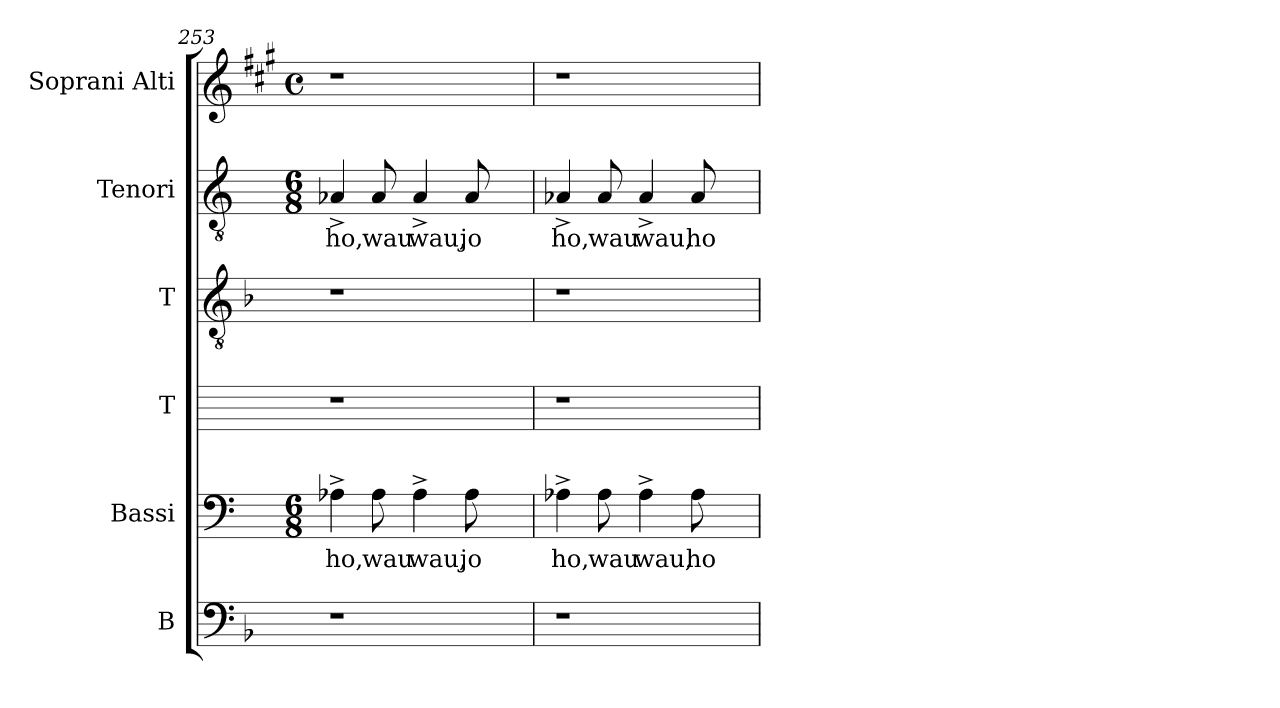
**kern	**kern	**text	**kern	**kern	**kern	**text	**kern
*part6	*part5	*part5	*part4	*part3	*part2	*part2	*part1
*staff6	*staff5	*staff5	*staff4	*staff3	*staff2	*staff2	*staff1
*I"B	*I"Bassi	*	*I"T	*I"T	*I"Tenori	*	*I"Soprani  Alti
*I'B	*I'B	*	*I'T	*I'T	*I'T	*	*I'S  A
*clefF4	*clefF4	*	*	*clefGv2	*clefGv2	*	*clefG2
*k[b-]	*k[]	*	*	*k[b-]	*k[]	*	*k[f#c#g#]
*F:	*C:	*	*	*F:	*C:	*	*A:
*	*M6/8	*	*	*	*M6/8	*	*M4/4
*	*	*	*	*	*	*	*met(c)
=253	=253	=253	=253	=253	=253	=253	=253
!	!	!LO:LY:b:cj	!	!	!	!LO:LY:b:cj	!
1r	4A-X^>\	ho,	1r	1r	4A-X^>/	ho,	1r
!	!	!LO:LY:b:cj	!	!	!	!LO:LY:b:cj	!
.	8A-\	wau	.	.	8A-/	wau	.
!	!	!LO:LY:b:cj	!	!	!	!LO:LY:b:cj	!
.	4A-^>\	wau,	.	.	4A-^>/	wau,	.
!	!	!LO:LY:b:cj	!	!	!	!LO:LY:b:cj	!
.	8A-\	jo	.	.	8A-/	jo	.
.	4ryy	.	.	.	4ryy	.	.
=254	=254	=254	=254	=254	=254	=254	=254
!	!	!LO:LY:b:cj	!	!	!	!LO:LY:b:cj	!
1r	4A-X^>\	ho,	1r	1r	4A-X^>/	ho,	1r
!	!	!LO:LY:b:cj	!	!	!	!LO:LY:b:cj	!
.	8A-\	wau	.	.	8A-/	wau	.
!	!	!LO:LY:b:cj	!	!	!	!LO:LY:b:cj	!
.	4A-^>\	wau,	.	.	4A-^>/	wau,	.
!	!	!LO:LY:b:cj	!	!	!	!LO:LY:b:cj	!
.	8A-\	ho	.	.	8A-/	ho	.
.	4ryy	.	.	.	4ryy	.	.
=	=	=	=	=	=	=	=
*-	*-	*-	*-	*-	*-	*-	*-
